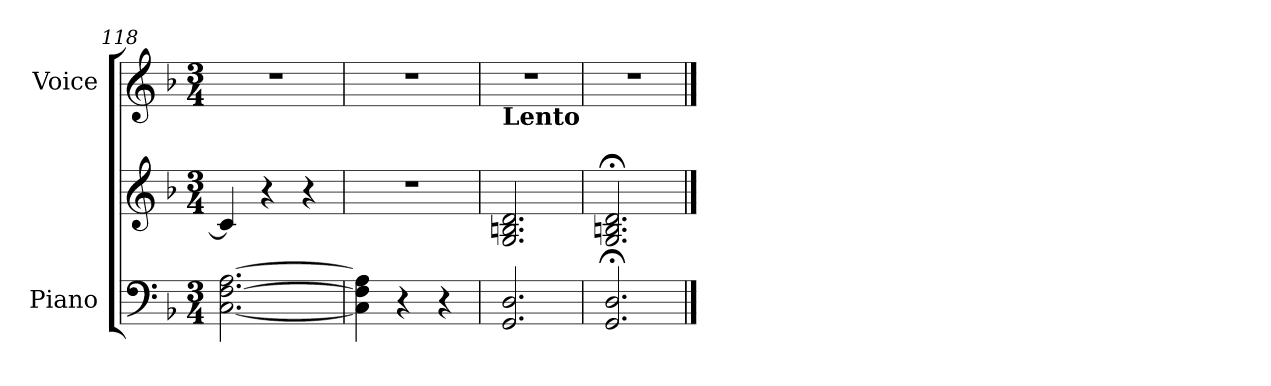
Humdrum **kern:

**kern	**kern	**kern
*part2	*part2	*part1
*staff3	*staff2	*staff1
*I"Piano	*	*I"Voice
*I'Pno	*	*
*clefF4	*clefG2	*clefG2
*k[b-]	*k[b-]	*k[b-]
*M3/4	*M3/4	*M3/4
=118	=118	=118
[2.C\ [2.F\ [2.A\	4c/]	2.r
.	4r	.
.	4r	.
=119	=119	=119
4C\] 4F\] 4A\]	2.r	2.r
4r	.	.
4r	.	.
=120	=120	=120
!	!	!LO:TX:b:B:t=Lento
2.GG/ 2.D/	2.G/ 2.Bn/ 2.d/	2.r
=121	=121	=121
2.GG/;< 2.D/;<	2.G/;< 2.Bn/;< 2.d/;<	2.r
==	==	==
*-	*-	*-
